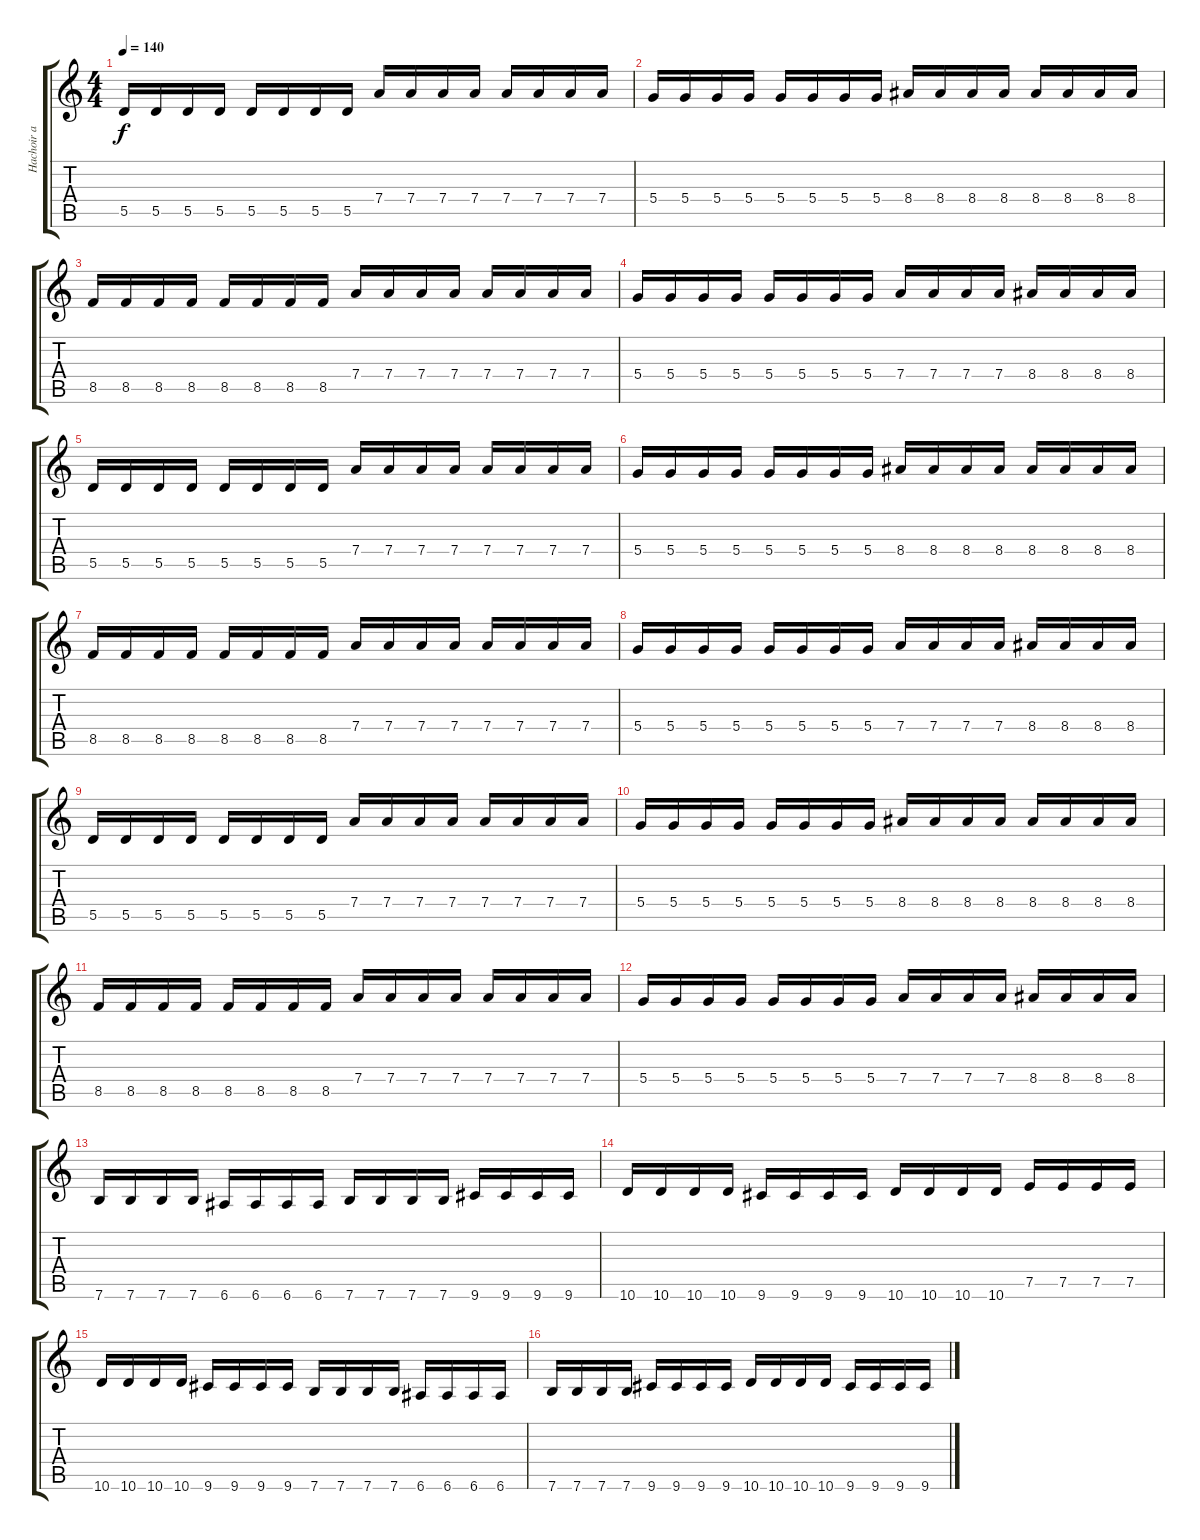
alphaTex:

\track ("Hachoir a Elfes" "Hachoir a ") {instrument distortionguitar}
\staff {score tabs}
\tuning (E4 B3 G3 D3 A2 E2) {hide}
\ts (4 4)
\tempo 140
\clef g2
\ks c
5.5.16{dy f} 5.5.16 5.5.16 5.5.16 5.5.16 5.5.16 5.5.16 5.5.16 7.4.16 7.4.16 7.4.16 7.4.16 7.4.16 7.4.16 7.4.16 7.4.16 |
5.4.16 5.4.16 5.4.16 5.4.16 5.4.16 5.4.16 5.4.16 5.4.16 8.4.16 8.4.16 8.4.16 8.4.16 8.4.16 8.4.16 8.4.16 8.4.16 |
8.5.16 8.5.16 8.5.16 8.5.16 8.5.16 8.5.16 8.5.16 8.5.16 7.4.16 7.4.16 7.4.16 7.4.16 7.4.16 7.4.16 7.4.16 7.4.16 |
5.4.16 5.4.16 5.4.16 5.4.16 5.4.16 5.4.16 5.4.16 5.4.16 7.4.16 7.4.16 7.4.16 7.4.16 8.4.16 8.4.16 8.4.16 8.4.16 |
5.5.16 5.5.16 5.5.16 5.5.16 5.5.16 5.5.16 5.5.16 5.5.16 7.4.16 7.4.16 7.4.16 7.4.16 7.4.16 7.4.16 7.4.16 7.4.16 |
5.4.16 5.4.16 5.4.16 5.4.16 5.4.16 5.4.16 5.4.16 5.4.16 8.4.16 8.4.16 8.4.16 8.4.16 8.4.16 8.4.16 8.4.16 8.4.16 |
8.5.16 8.5.16 8.5.16 8.5.16 8.5.16 8.5.16 8.5.16 8.5.16 7.4.16 7.4.16 7.4.16 7.4.16 7.4.16 7.4.16 7.4.16 7.4.16 |
5.4.16 5.4.16 5.4.16 5.4.16 5.4.16 5.4.16 5.4.16 5.4.16 7.4.16 7.4.16 7.4.16 7.4.16 8.4.16 8.4.16 8.4.16 8.4.16 |
5.5.16 5.5.16 5.5.16 5.5.16 5.5.16 5.5.16 5.5.16 5.5.16 7.4.16 7.4.16 7.4.16 7.4.16 7.4.16 7.4.16 7.4.16 7.4.16 |
5.4.16 5.4.16 5.4.16 5.4.16 5.4.16 5.4.16 5.4.16 5.4.16 8.4.16 8.4.16 8.4.16 8.4.16 8.4.16 8.4.16 8.4.16 8.4.16 |
8.5.16 8.5.16 8.5.16 8.5.16 8.5.16 8.5.16 8.5.16 8.5.16 7.4.16 7.4.16 7.4.16 7.4.16 7.4.16 7.4.16 7.4.16 7.4.16 |
5.4.16 5.4.16 5.4.16 5.4.16 5.4.16 5.4.16 5.4.16 5.4.16 7.4.16 7.4.16 7.4.16 7.4.16 8.4.16 8.4.16 8.4.16 8.4.16 |
7.6.16 7.6.16 7.6.16 7.6.16 6.6.16 6.6.16 6.6.16 6.6.16 7.6.16 7.6.16 7.6.16 7.6.16 9.6.16 9.6.16 9.6.16 9.6.16 |
10.6.16 10.6.16 10.6.16 10.6.16 9.6.16 9.6.16 9.6.16 9.6.16 10.6.16 10.6.16 10.6.16 10.6.16 7.5.16 7.5.16 7.5.16 7.5.16 |
10.6.16 10.6.16 10.6.16 10.6.16 9.6.16 9.6.16 9.6.16 9.6.16 7.6.16 7.6.16 7.6.16 7.6.16 6.6.16 6.6.16 6.6.16 6.6.16 |
7.6.16 7.6.16 7.6.16 7.6.16 9.6.16 9.6.16 9.6.16 9.6.16 10.6.16 10.6.16 10.6.16 10.6.16 9.6.16 9.6.16 9.6.16 9.6.16
